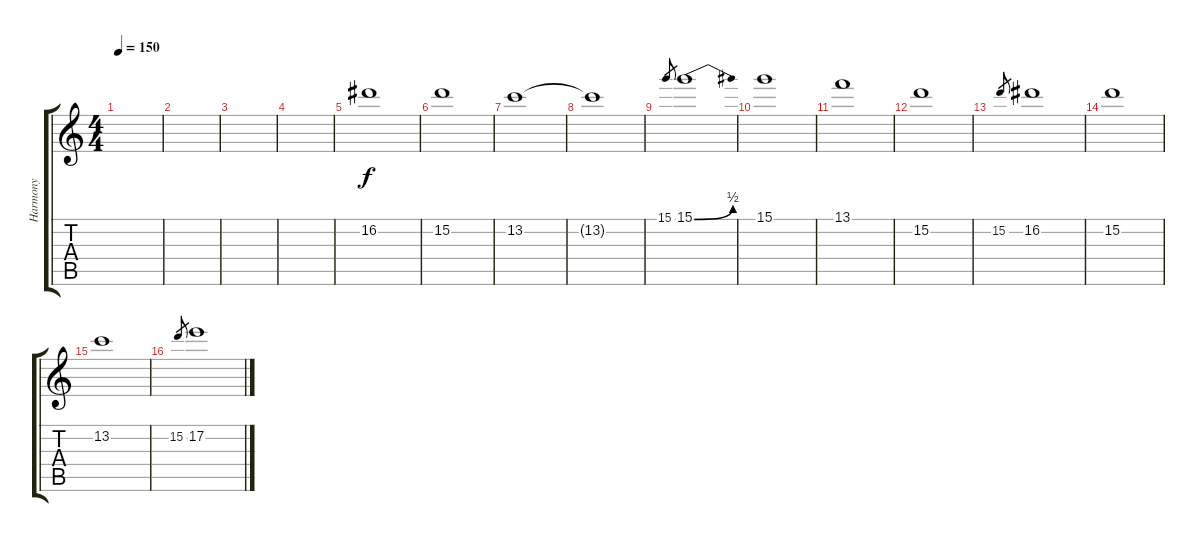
\track ("Harmony" "Harmony") {instrument overdrivenguitar}
\staff {score tabs}
\tuning (E4 B3 G3 D3 A2 E2) {hide}
\ts (4 4)
\tempo 150
\clef g2
\ks c
|
|
|
|
16.2.1 |
15.2.1 |
13.2.1 |
13.2{t}.1 |
15.1.8{gr} 15.1{be (bend 0 0 60 2)}.1 |
15.1.1 |
13.1.1 |
15.2.1 |
15.2.8{gr} 16.2.1 |
15.2.1 |
13.2.1 |
15.2.8{gr} 17.2.1
